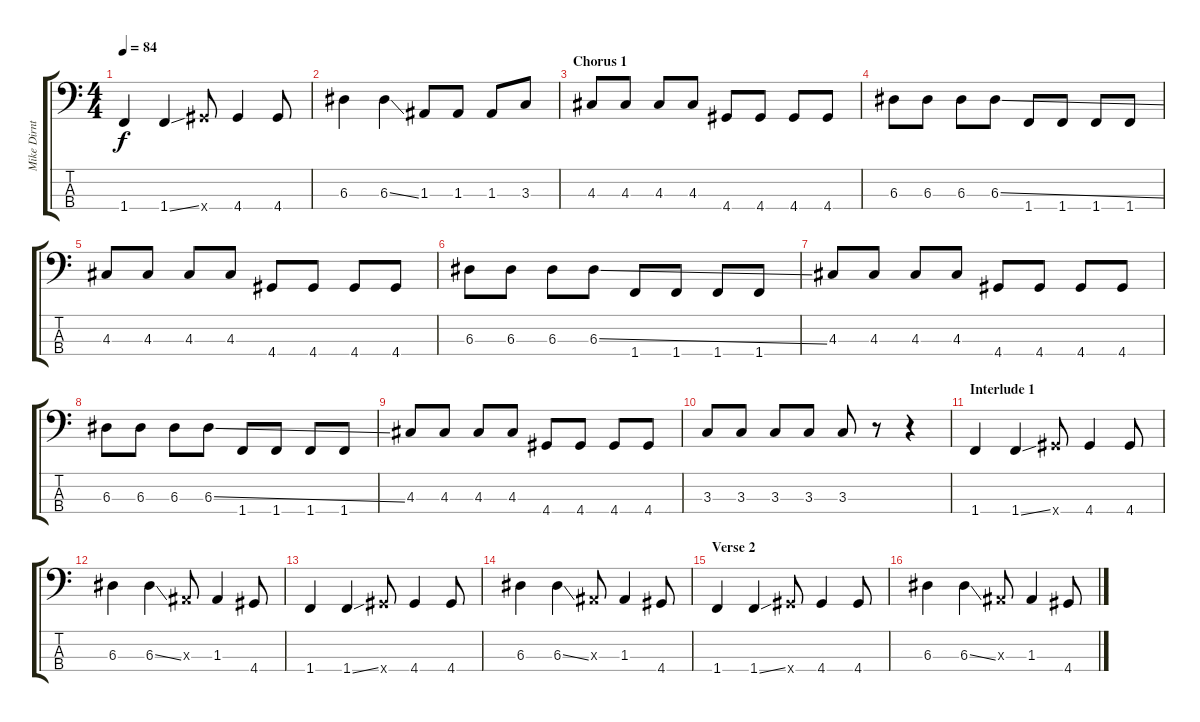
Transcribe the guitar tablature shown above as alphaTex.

\track ("Mike Dirnt" "Mike Dirnt") {instrument electricbasspick}
\staff {score tabs}
\tuning (G2 D2 A1 E1) {hide}
\ts (4 4)
\tempo 84
\clef f4
\ks c
1.4.4{dy f} 1.4{ss}.4 4.4{x}.8 4.4.4 4.4.8 |
6.3.4 6.3{ss}.4 1.3.8 1.3.8 1.3.8 3.3.8 |
\section ("" "Chorus 1")
4.3.8 4.3.8 4.3.8 4.3.8 4.4.8 4.4.8 4.4.8 4.4.8 |
6.3.8 6.3.8 6.3.8 6.3{ss}.8 1.4.8 1.4.8 1.4.8 1.4.8 |
4.3.8 4.3.8 4.3.8 4.3.8 4.4.8 4.4.8 4.4.8 4.4.8 |
6.3.8 6.3.8 6.3.8 6.3{ss}.8 1.4.8 1.4.8 1.4.8 1.4.8 |
4.3.8 4.3.8 4.3.8 4.3.8 4.4.8 4.4.8 4.4.8 4.4.8 |
6.3.8 6.3.8 6.3.8 6.3{ss}.8 1.4.8 1.4.8 1.4.8 1.4.8 |
4.3.8 4.3.8 4.3.8 4.3.8 4.4.8 4.4.8 4.4.8 4.4.8 |
3.3.8 3.3.8 3.3.8 3.3.8 3.3.8 r.8 r.4 |
\section ("" "Interlude 1")
1.4.4 1.4{ss}.4 4.4{x}.8 4.4.4 4.4.8 |
6.3.4 6.3{ss}.4 1.3{x}.8 1.3.4 4.4.8 |
1.4.4 1.4{ss}.4 4.4{x}.8 4.4.4 4.4.8 |
6.3.4 6.3{ss}.4 1.3{x}.8 1.3.4 4.4.8 |
\section ("" "Verse 2")
1.4.4 1.4{ss}.4 4.4{x}.8 4.4.4 4.4.8 |
6.3.4 6.3{ss}.4 1.3{x}.8 1.3.4 4.4.8
